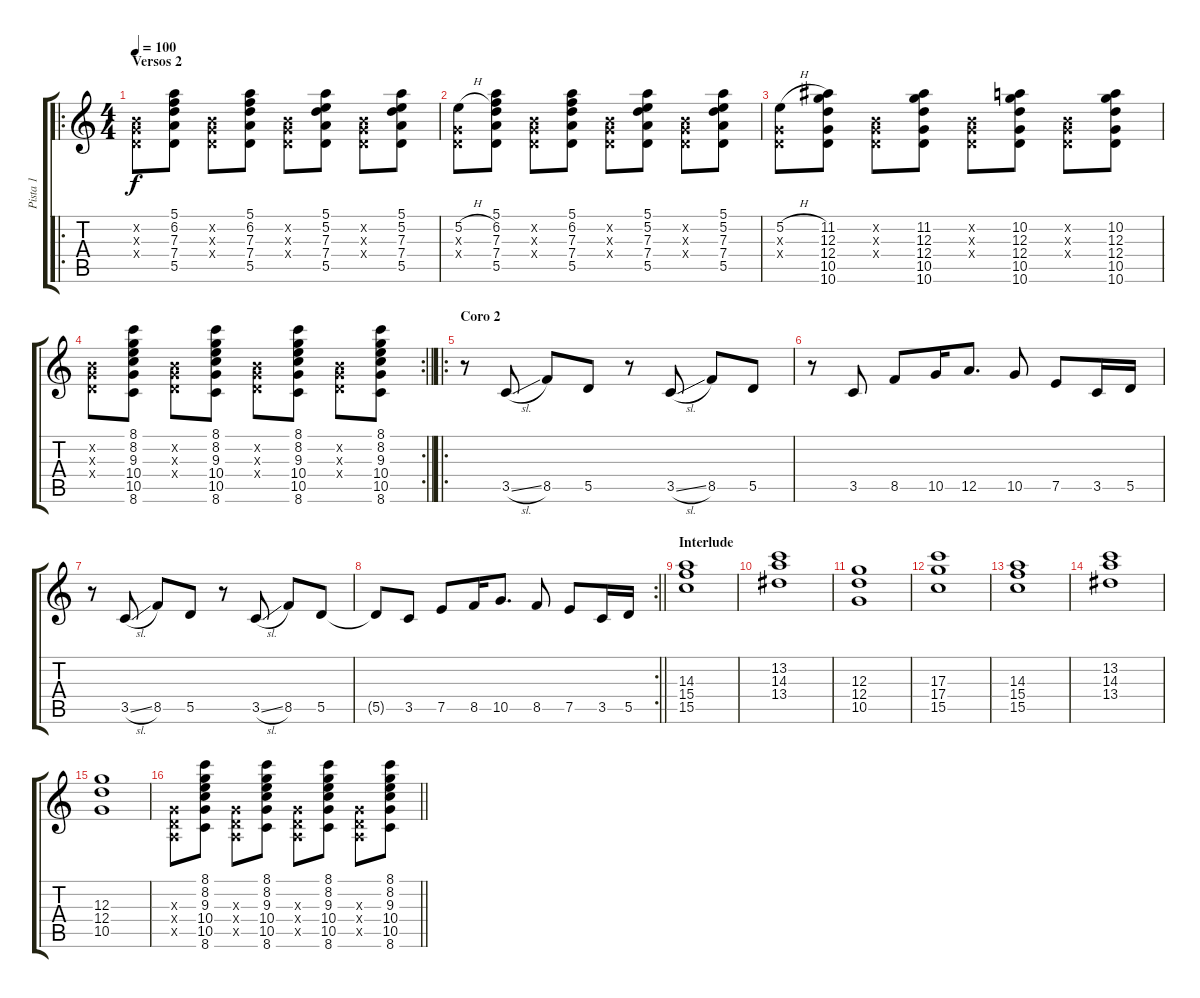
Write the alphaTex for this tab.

\track ("Pista 1" "Pista 1") {instrument overdrivenguitar}
\staff {score tabs}
\tuning (E4 B3 G3 D3 A2 E2) {hide}
\ro
\ts (4 4)
\section ("" "Versos 2")
\tempo 100
\clef g2
\ks c
(0.2{x} 0.3{x} 0.4{x}).8{dy f} (5.1 6.2 7.3 7.4 5.5).8 (0.2{x} 0.3{x} 0.4{x}).8 (5.1 6.2 7.3 7.4 5.5).8 (0.2{x} 0.3{x} 0.4{x}).8 (5.1 5.2 7.3 7.4 5.5).8 (0.2{x} 0.3{x} 0.4{x}).8 (5.1 5.2 7.3 7.4 5.5).8 |
(5.2{h} 0.3{x} 0.4{x}).8 (5.1 6.2 7.3 7.4 5.5).8 (0.2{x} 0.3{x} 0.4{x}).8 (5.1 6.2 7.3 7.4 5.5).8 (0.2{x} 0.3{x} 0.4{x}).8 (5.1 5.2 7.3 7.4 5.5).8 (0.2{x} 0.3{x} 0.4{x}).8 (5.1 5.2 7.3 7.4 5.5).8 |
(5.2{h} 0.3{x} 0.4{x}).8 (11.2 12.3 12.4 10.5 10.6).8 (0.2{x} 0.3{x} 0.4{x}).8 (11.2 12.3 12.4 10.5 10.6).8 (0.2{x} 0.3{x} 0.4{x}).8 (10.2 12.3 12.4 10.5 10.6).8 (0.2{x} 0.3{x} 0.4{x}).8 (10.2 12.3 12.4 10.5 10.6).8 |
\rc 2
\barLineRight lightlight
(0.2{x} 0.3{x} 0.4{x}).8 (8.1 8.2 9.3 10.4 10.5 8.6).8 (0.2{x} 0.3{x} 0.4{x}).8 (8.1 8.2 9.3 10.4 10.5 8.6).8 (0.2{x} 0.3{x} 0.4{x}).8 (8.1 8.2 9.3 10.4 10.5 8.6).8 (0.2{x} 0.3{x} 0.4{x}).8 (8.1 8.2 9.3 10.4 10.5 8.6).8 |
\ro
\section ("" "Coro 2")
r.8 3.5{sl}.8 8.5.8 5.5.8 r.8 3.5{sl}.8 8.5.8 5.5.8 |
r.8 3.5.8 8.5.8 10.5.16 12.5.8{d} 10.5.8 7.5.8 3.5.16 5.5.16 |
r.8 3.5{sl}.8 8.5.8 5.5.8 r.8 3.5{sl}.8 8.5.8 5.5.8 |
\rc 2
\barLineRight lightlight
5.5{t}.8 3.5.8 7.5.8 8.5.16 10.5.8{d} 8.5.8 7.5.8 3.5.16 5.5.16 |
\section ("" "Interlude")
(14.3 15.4 15.5).1{instrument rockorgan} |
(13.2 14.3 13.4).1 |
(12.3 12.4 10.5).1 |
(17.3 17.4 15.5).1 |
(14.3 15.4 15.5).1 |
(13.2 14.3 13.4).1 |
(12.3 12.4 10.5).1 |
\barLineRight lightlight
(0.3{x} 0.4{x} 0.5{x}).8{instrument overdrivenguitar} (8.1 8.2 9.3 10.4 10.5 8.6).8 (0.3{x} 0.4{x} 0.5{x}).8 (8.1 8.2 9.3 10.4 10.5 8.6).8 (0.3{x} 0.4{x} 0.5{x}).8 (8.1 8.2 9.3 10.4 10.5 8.6).8 (0.3{x} 0.4{x} 0.5{x}).8 (8.1 8.2 9.3 10.4 10.5 8.6).8
